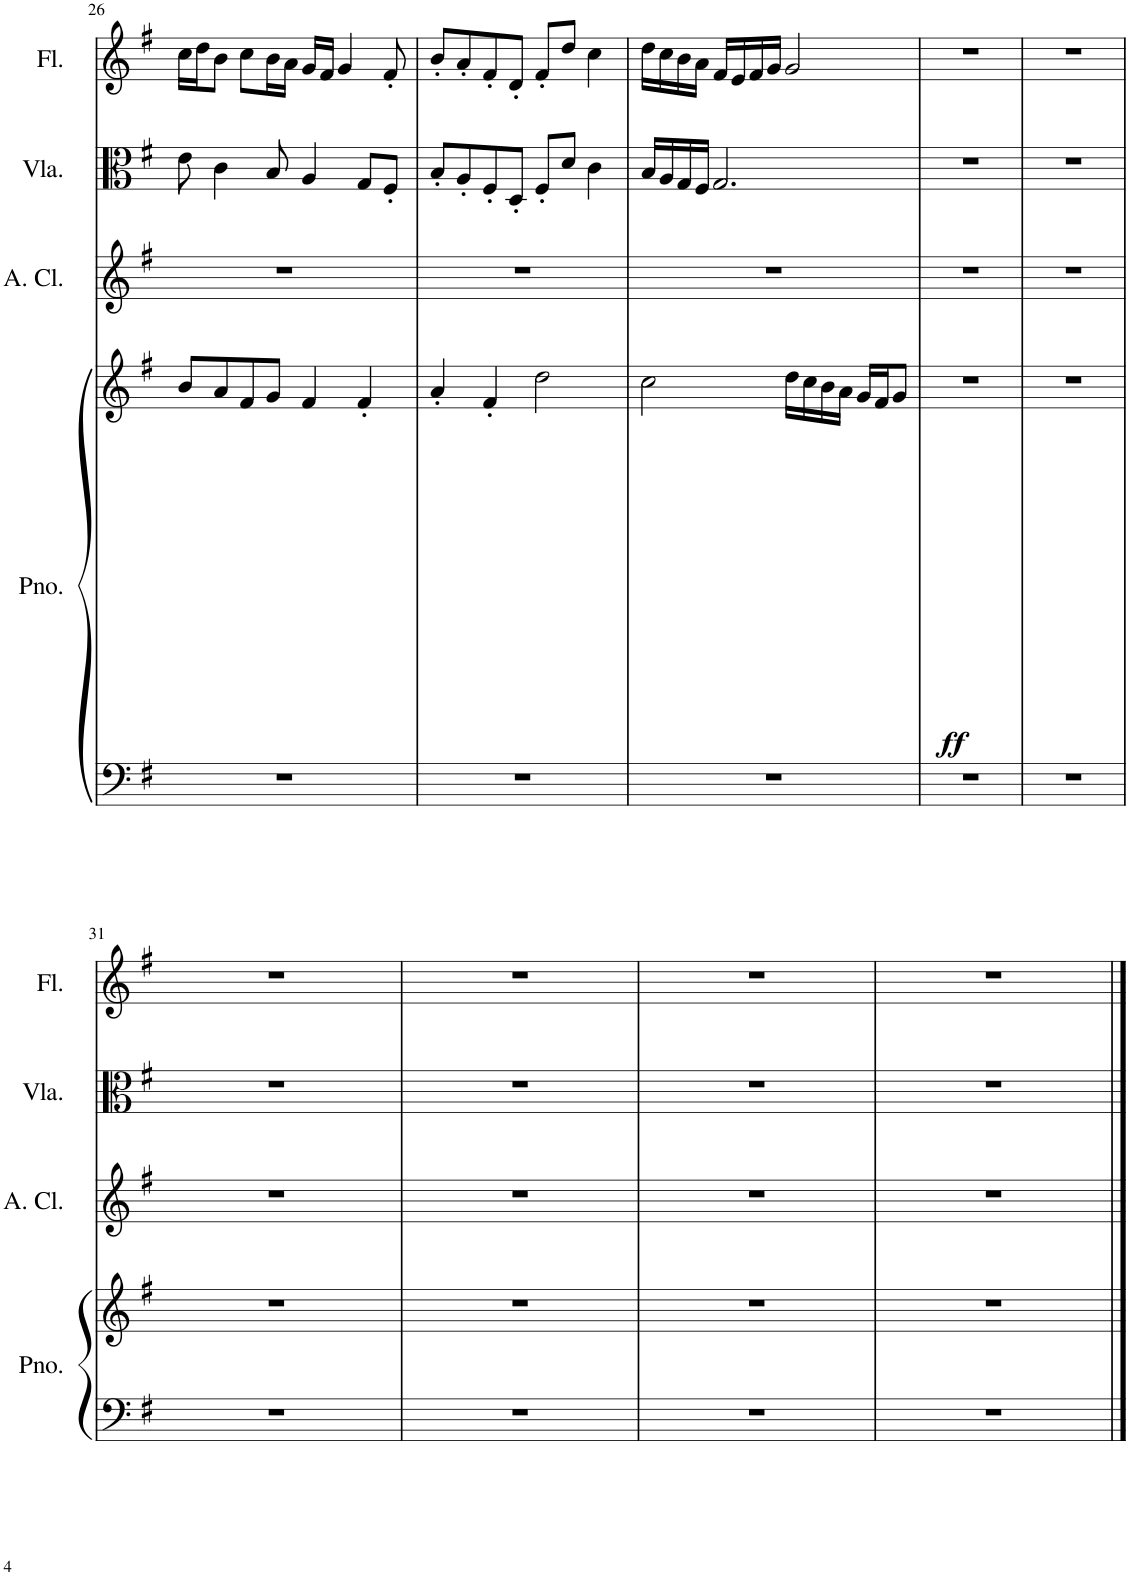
**kern	**kern	**dynam	**kern	**kern	**kern
*part4	*part4	*part4	*part3	*part2	*part1
*staff5	*staff4	*staff4/5	*staff3	*staff2	*staff1
*I"Piano	*	*	*I"Alto Clarinet	*I"Viola	*I"Flute
*I'Pno.	*	*	*I'A. Cl.	*I'Vla.	*I'Fl.
!!LO:PB:g=z
*clefF4	*clefG2	*	*clefG2	*clefC3	*clefG2
*	*	*	*Trd5c9	*	*
*k[f#]	*k[f#]	*	*k[f#]	*k[f#]	*k[f#]
*M4/4	*M4/4	*	*M4/4	*M4/4	*M4/4
=26	=26	=26	=26	=26	=26
1r	8b/L	.	1r	8e\	16cc\LL
.	.	.	.	.	16dd\J
.	8a/	.	.	4c\	8b\J
.	8f#/	.	.	.	8cc\L
.	8g/J	.	.	8B/	16b\L
.	.	.	.	.	16a\JJ
.	4f#/	.	.	4A/	16g/LL
.	.	.	.	.	16f#/JJ
.	.	.	.	.	4g/
.	4f#'/	.	.	8G/L	.
.	.	.	.	8F#'/J	8f#'/
=27	=27	=27	=27	=27	=27
1r	4a'/	.	1r	8B'/L	8b'/L
.	.	.	.	8A'/	8a'/
.	4f#'/	.	.	8F#'/	8f#'/
.	.	.	.	8D'/J	8d'/J
.	2dd\	.	.	8F#'/L	8f#'/L
.	.	.	.	8d/J	8dd/J
.	.	.	.	4c\	4cc\
=28	=28	=28	=28	=28	=28
1r	2cc\	.	1r	16B/LL	16dd\LL
.	.	.	.	16A/	16cc\
.	.	.	.	16G/	16b\
.	.	.	.	16F#/JJ	16a\JJ
.	.	.	.	2.G/	16f#/LL
.	.	.	.	.	16e/
.	.	.	.	.	16f#/
.	.	.	.	.	16g/JJ
!	!	!LO:DY:b	!	!	!
.	16dd\LL	ff	.	.	2g/
.	16cc\	.	.	.	.
.	16b\	.	.	.	.
.	16a\JJ	.	.	.	.
.	16g/LL	.	.	.	.
.	16f#/J	.	.	.	.
.	8g/J	.	.	.	.
=29	=29	=29	=29	=29	=29
1r	1r	.	1r	1r	1r
=30	=30	=30	=30	=30	=30
1r	1r	.	1r	1r	1r
!!LO:LB:g=z
=31	=31	=31	=31	=31	=31
1r	1r	.	1r	1r	1r
=32	=32	=32	=32	=32	=32
1r	1r	.	1r	1r	1r
=33	=33	=33	=33	=33	=33
1r	1r	.	1r	1r	1r
=34	=34	=34	=34	=34	=34
1r	1r	.	1r	1r	1r
==	==	==	==	==	==
*-	*-	*-	*-	*-	*-
